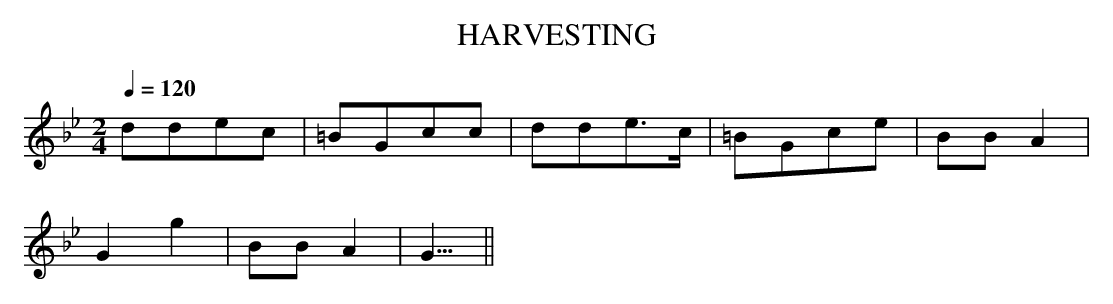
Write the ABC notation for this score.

X:1
T:HARVESTING
M:2/4
Q:1/4=120
K:Bb
d2d2e2c2|=B2G2c2c2|d2d2e3c|=B2G2c2e2|B2B2A4|
G4g4|B2B2A4|G11/2||
